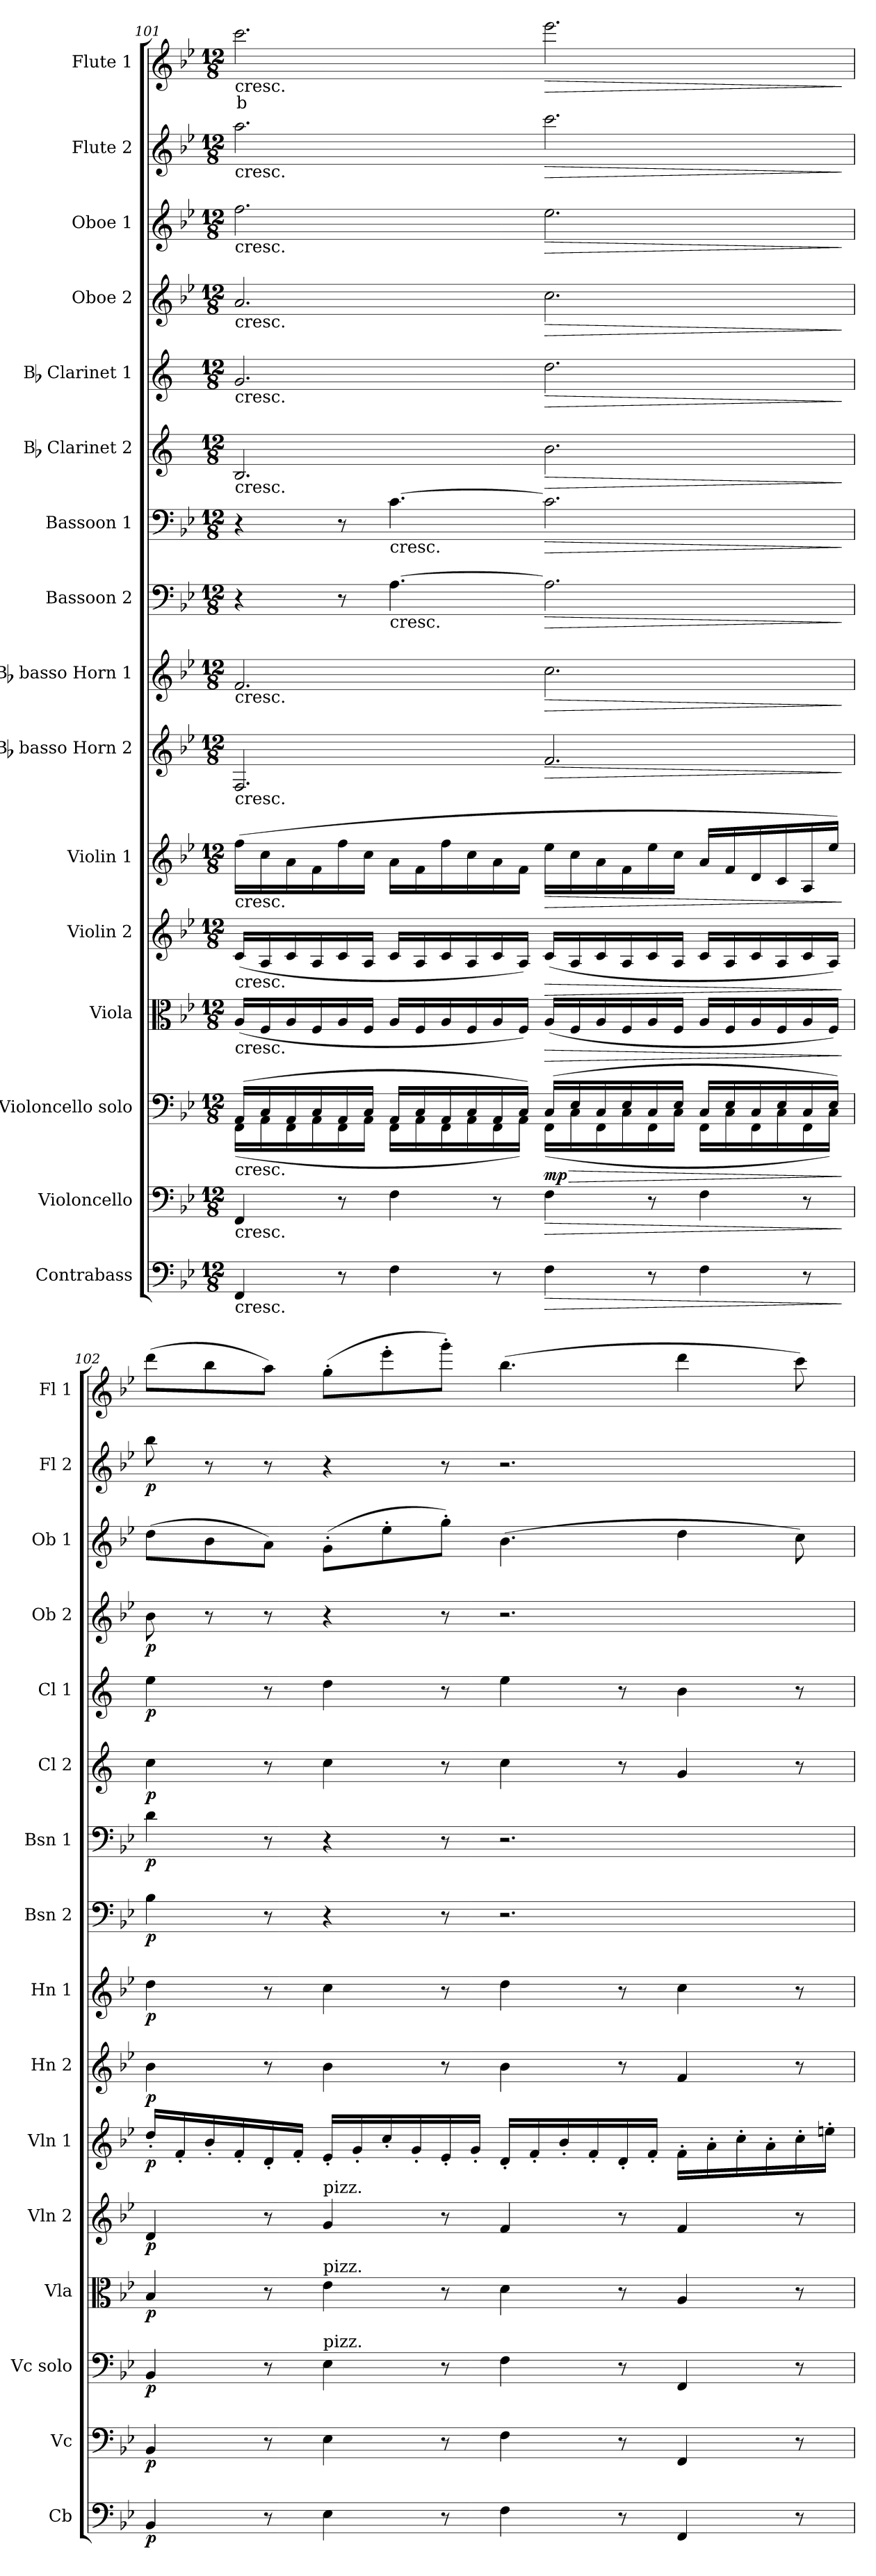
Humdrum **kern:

**kern	**dynam	**kern	**dynam	**kern	**dynam	**kern	**dynam	**kern	**dynam	**kern	**dynam	**kern	**dynam	**kern	**dynam	**kern	**dynam	**kern	**dynam	**kern	**dynam	**kern	**dynam	**kern	**dynam	**kern	**dynam	**kern	**dynam	**kern	**text	**dynam
*part16	*part16	*part15	*part15	*part14	*part14	*part13	*part13	*part12	*part12	*part11	*part11	*part10	*part10	*part9	*part9	*part8	*part8	*part7	*part7	*part6	*part6	*part5	*part5	*part4	*part4	*part3	*part3	*part2	*part2	*part1	*part1	*part1
*staff16	*staff16	*staff15	*staff15	*staff14	*staff14	*staff13	*staff13	*staff12	*staff12	*staff11	*staff11	*staff10	*staff10	*staff9	*staff9	*staff8	*staff8	*staff7	*staff7	*staff6	*staff6	*staff5	*staff5	*staff4	*staff4	*staff3	*staff3	*staff2	*staff2	*staff1	*staff1	*staff1
*I"Contrabass	*	*I"Violoncello	*	*I"Violoncello solo	*	*I"Viola	*	*I"Violin 2	*	*I"Violin 1	*	*I"Bb basso Horn 2	*	*I"Bb basso Horn 1	*	*I"Bassoon 2	*	*I"Bassoon 1	*	*I"Bb Clarinet 2	*	*I"Bb Clarinet 1	*	*I"Oboe 2	*	*I"Oboe 1	*	*I"Flute 2	*	*I"Flute 1	*	*
*I'Cb	*	*I'Vc	*	*I'Vc solo	*	*I'Vla	*	*I'Vln 2	*	*I'Vln 1	*	*I'Hn 2	*	*I'Hn 1	*	*I'Bsn 2	*	*I'Bsn 1	*	*I'Cl 2	*	*I'Cl 1	*	*I'Ob 2	*	*I'Ob 1	*	*I'Fl 2	*	*I'Fl 1	*	*
*clefF4	*	*clefF4	*	*clefF4	*	*clefC3	*	*clefG2	*	*clefG2	*	*clefG2	*	*clefG2	*	*clefF4	*	*clefF4	*	*clefG2	*	*clefG2	*	*clefG2	*	*clefG2	*	*clefG2	*	*clefG2	*	*
*ITrd7c12	*	*	*	*	*	*	*	*	*	*	*	*ITrd8c14	*	*ITrd8c14	*	*	*	*	*	*ITrd1c2	*	*ITrd1c2	*	*	*	*	*	*	*	*	*	*
*k[b-e-]	*	*k[b-e-]	*	*k[b-e-]	*	*k[b-e-]	*	*k[b-e-]	*	*k[b-e-]	*	*k[b-e-]	*	*k[b-e-]	*	*k[b-e-]	*	*k[b-e-]	*	*k[b-e-]	*	*k[b-e-]	*	*k[b-e-]	*	*k[b-e-]	*	*k[b-e-]	*	*k[b-e-]	*	*
*M12/8	*	*M12/8	*	*M12/8	*	*M12/8	*	*M12/8	*	*M12/8	*	*M12/8	*	*M12/8	*	*M12/8	*	*M12/8	*	*M12/8	*	*M12/8	*	*M12/8	*	*M12/8	*	*M12/8	*	*M12/8	*	*
=101	=101	=101	=101	=101	=101	=101	=101	=101	=101	=101	=101	=101	=101	=101	=101	=101	=101	=101	=101	=101	=101	=101	=101	=101	=101	=101	=101	=101	=101	=101	=101	=101
*	*	*	*	*^	*	*	*	*	*	*	*	*	*	*	*	*	*	*	*	*	*	*	*	*	*	*	*	*	*	*	*	*
!	!	!	!	!	!	!	!	!	!	!	!	!	!	!	!	!	!	!	!	!	!	!	!	!	!	!	!	!	!	!	!LO:TX:b:t=cresc.	!	!
!	!	!	!	!	!	!	!	!	!	!	!	!	!	!	!	!	!	!	!	!	!	!	!	!	!	!	!	!	!LO:TX:b:t=cresc.	!	!	!	!
!	!	!	!	!	!	!	!	!	!	!	!	!	!	!	!	!	!	!	!	!	!	!	!	!	!	!	!LO:TX:b:t=cresc.	!	!	!	!	!	!
!	!	!	!	!	!	!	!	!	!	!	!	!	!	!	!	!	!	!	!	!	!	!	!	!	!LO:TX:b:t=cresc.	!	!	!	!	!	!	!	!
!	!	!	!	!	!	!	!	!	!	!	!	!	!	!	!	!	!	!	!	!	!	!	!LO:TX:b:t=cresc.	!	!	!	!	!	!	!	!	!	!
!	!	!	!	!	!	!	!	!	!	!	!	!	!	!	!	!	!	!	!	!	!LO:TX:b:t=cresc.	!	!	!	!	!	!	!	!	!	!	!	!
!	!	!	!	!	!	!	!	!	!	!	!	!	!	!	!LO:TX:b:t=cresc.	!	!	!	!	!	!	!	!	!	!	!	!	!	!	!	!	!	!
!	!	!	!	!	!	!	!	!	!	!	!	!	!LO:TX:b:t=cresc.	!	!	!	!	!	!	!	!	!	!	!	!	!	!	!	!	!	!	!	!
!	!	!	!	!	!	!	!	!	!	!	!LO:TX:b:t=cresc.	!	!	!	!	!	!	!	!	!	!	!	!	!	!	!	!	!	!	!	!	!	!
!	!	!	!	!	!	!	!	!	!LO:TX:b:t=cresc.	!	!	!	!	!	!	!	!	!	!	!	!	!	!	!	!	!	!	!	!	!	!	!	!
!	!	!	!	!	!	!	!LO:TX:b:t=cresc.	!	!	!	!	!	!	!	!	!	!	!	!	!	!	!	!	!	!	!	!	!	!	!	!	!	!
!	!	!	!	!LO:TX:b:t=cresc.	!	!	!	!	!	!	!	!	!	!	!	!	!	!	!	!	!	!	!	!	!	!	!	!	!	!	!	!	!
!	!	!LO:TX:b:t=cresc.	!	!	!	!	!	!	!	!	!	!	!	!	!	!	!	!	!	!	!	!	!	!	!	!	!	!	!	!	!	!	!
!LO:TX:b:t=cresc.	!	!	!	!	!	!	!	!	!	!	!	!	!	!	!	!	!	!	!	!	!	!	!	!	!	!	!	!	!	!	!	!	!
!	!	!	!	!	!	!	!	!	!	!	!	!	!	!	!	!	!	!	!	!	!	!	!	!	!	!	!	!	!	!	!	!LO:LY:b:color=#FF0000	!
4FFF/	.	4FF/	.	(16AA/LL	(16FF\LL	.	(16A/LL	.	(16c/LL	.	(16ff\LL	.	2.FF/	.	2.F/	.	4r	.	4r	.	2.A/	.	2.f/	.	2.a/	.	2.ff\	.	2.aa\	.	2.ccc\	b	.
.	.	.	.	16C/	16AA\	.	16F/	.	16A/	.	16cc\	.	.	.	.	.	.	.	.	.	.	.	.	.	.	.	.	.	.	.	.	.	.
.	.	.	.	16AA/	16FF\	.	16A/	.	16c/	.	16a\	.	.	.	.	.	.	.	.	.	.	.	.	.	.	.	.	.	.	.	.	.	.
.	.	.	.	16C/	16AA\	.	16F/	.	16A/	.	16f\	.	.	.	.	.	.	.	.	.	.	.	.	.	.	.	.	.	.	.	.	.	.
8r	.	8r	.	16AA/	16FF\	.	16A/	.	16c/	.	16ff\	.	.	.	.	.	8r	.	8r	.	.	.	.	.	.	.	.	.	.	.	.	.	.
.	.	.	.	16C/JJ	16AA\JJ	.	16F/JJ	.	16A/JJ	.	16cc\JJ	.	.	.	.	.	.	.	.	.	.	.	.	.	.	.	.	.	.	.	.	.	.
!	!	!	!	!	!	!	!	!	!	!	!	!	!	!	!	!	!	!	!LO:TX:b:t=cresc.	!	!	!	!	!	!	!	!	!	!	!	!	!	!
!	!	!	!	!	!	!	!	!	!	!	!	!	!	!	!	!	!LO:TX:b:t=cresc.	!	!	!	!	!	!	!	!	!	!	!	!	!	!	!	!
4FF\	.	4F\	.	16AA/LL	16FF\LL	.	16A/LL	.	16c/LL	.	16a\LL	.	.	.	.	.	[4.A\	.	[4.c\	.	.	.	.	.	.	.	.	.	.	.	.	.	.
.	.	.	.	16C/	16AA\	.	16F/	.	16A/	.	16f\	.	.	.	.	.	.	.	.	.	.	.	.	.	.	.	.	.	.	.	.	.	.
.	.	.	.	16AA/	16FF\	.	16A/	.	16c/	.	16ff\	.	.	.	.	.	.	.	.	.	.	.	.	.	.	.	.	.	.	.	.	.	.
.	.	.	.	16C/	16AA\	.	16F/	.	16A/	.	16cc\	.	.	.	.	.	.	.	.	.	.	.	.	.	.	.	.	.	.	.	.	.	.
8r	.	8r	.	16AA/	16FF\	.	16A/	.	16c/	.	16a\	.	.	.	.	.	.	.	.	.	.	.	.	.	.	.	.	.	.	.	.	.	.
.	.	.	.	16C/JJ)	16AA\JJ)	.	16F/JJ)	.	16A/JJ)	.	16f\JJ	.	.	.	.	.	.	.	.	.	.	.	.	.	.	.	.	.	.	.	.	.	.
!	!LO:HP:b	!	!LO:HP:b	!	!	!LO:HP:b	!	!LO:HP:b	!	!LO:HP:b	!	!LO:HP:b	!	!LO:HP:b	!	!LO:HP:b	!	!LO:HP:b	!	!LO:HP:b	!	!LO:HP:b	!	!LO:HP:b	!	!LO:HP:b	!	!LO:HP:b	!	!LO:HP:b	!	!	!LO:HP:b
!	!	!	!	!	!	!LO:DY:n=1:b	!	!	!	!	!	!	!	!	!	!	!	!	!	!	!	!	!	!	!	!	!	!	!	!	!	!	!
4FF\	>	4F\	>	(16C/LL	(16FF\LL	> mp	(16A/LL	>	(16c/LL	>	16ee-\LL	>	2.F/	>	2.c\	>	2.A\]	>	2.c\]	>	2.a\	>	2.cc\	>	2.cc\	>	2.ee-\	>	2.ccc\	>	2.eee-\	.	>
.	.	.	.	16E-/	16C\	.	16F/	.	16A/	.	16cc\	.	.	.	.	.	.	.	.	.	.	.	.	.	.	.	.	.	.	.	.	.	.
.	.	.	.	16C/	16FF\	.	16A/	.	16c/	.	16a\	.	.	.	.	.	.	.	.	.	.	.	.	.	.	.	.	.	.	.	.	.	.
.	.	.	.	16E-/	16C\	.	16F/	.	16A/	.	16f\	.	.	.	.	.	.	.	.	.	.	.	.	.	.	.	.	.	.	.	.	.	.
8r	.	8r	.	16C/	16FF\	.	16A/	.	16c/	.	16ee-\	.	.	.	.	.	.	.	.	.	.	.	.	.	.	.	.	.	.	.	.	.	.
.	.	.	.	16E-/JJ	16C\JJ	.	16F/JJ	.	16A/JJ	.	16cc\JJ	.	.	.	.	.	.	.	.	.	.	.	.	.	.	.	.	.	.	.	.	.	.
4FF\	.	4F\	.	16C/LL	16FF\LL	.	16A/LL	.	16c/LL	.	16a/LL	.	.	.	.	.	.	.	.	.	.	.	.	.	.	.	.	.	.	.	.	.	.
.	.	.	.	16E-/	16C\	.	16F/	.	16A/	.	16f/	.	.	.	.	.	.	.	.	.	.	.	.	.	.	.	.	.	.	.	.	.	.
.	.	.	.	16C/	16FF\	.	16A/	.	16c/	.	16d/	.	.	.	.	.	.	.	.	.	.	.	.	.	.	.	.	.	.	.	.	.	.
.	.	.	.	16E-/	16C\	.	16F/	.	16A/	.	16c/	.	.	.	.	.	.	.	.	.	.	.	.	.	.	.	.	.	.	.	.	.	.
8r	.	8r	.	16C/	16FF\	.	16A/	.	16c/	.	16A/	.	.	.	.	.	.	.	.	.	.	.	.	.	.	.	.	.	.	.	.	.	.
.	.	.	.	16E-/JJ)	16C\JJ)	.	16F/JJ)	.	16A/JJ)	.	16ee-/JJ)	.	.	.	.	.	.	.	.	.	.	.	.	.	.	.	.	.	.	.	.	.	.
*	*	*	*	*v	*v	*	*	*	*	*	*	*	*	*	*	*	*	*	*	*	*	*	*	*	*	*	*	*	*	*	*	*	*
.	]	.	]	.	]	.	]	.	]	.	]	.	]	.	]	.	]	.	]	.	]	.	]	.	]	.	]	.	]	.	.	]
!!LO:PB:g=z
=102	=102	=102	=102	=102	=102	=102	=102	=102	=102	=102	=102	=102	=102	=102	=102	=102	=102	=102	=102	=102	=102	=102	=102	=102	=102	=102	=102	=102	=102	=102	=102	=102
!	!LO:DY:b	!	!LO:DY:b	!	!LO:DY:b	!	!LO:DY:b	!	!LO:DY:b	!	!LO:DY:b	!	!LO:DY:b	!	!LO:DY:b	!	!LO:DY:b	!	!LO:DY:b	!	!LO:DY:b	!	!LO:DY:b	!	!LO:DY:b	!	!LO:DY:b	!	!	!	!	!
!	!	!	!	!	!	!	!	!	!	!	!	!	!	!	!	!	!	!	!	!	!	!	!	!	!	!	!LO:DY:n=1:b	!	!LO:DY:b	!	!	!LO:DY:b
!	!	!	!	!	!	!	!	!	!	!	!	!	!	!	!	!	!	!	!	!	!	!	!	!	!	!	!	!	!	!	!	!LO:DY:n=1:b
4BBB-/	p	4BB-/	p	4BB-/	p	4B-/	p	4d/	p	16dd'/LL	p	4B-\	p	4d\	p	4B-\	p	4d\	p	4b-\	p	4dd\	p	8b-\	p	(8dd\L	p other-dynamics	8bb-\	p	(8ddd\L	.	p other-dynamics
.	.	.	.	.	.	.	.	.	.	16f'/	.	.	.	.	.	.	.	.	.	.	.	.	.	.	.	.	.	.	.	.	.	.
.	.	.	.	.	.	.	.	.	.	16b-'/	.	.	.	.	.	.	.	.	.	.	.	.	.	8r	.	8b-\	.	8r	.	8bb-\	.	.
.	.	.	.	.	.	.	.	.	.	16f'/	.	.	.	.	.	.	.	.	.	.	.	.	.	.	.	.	.	.	.	.	.	.
8r	.	8r	.	8r	.	8r	.	8r	.	16d'/	.	8r	.	8r	.	8r	.	8r	.	8r	.	8r	.	8r	.	8a\J)	.	8r	.	8aa\J)	.	.
.	.	.	.	.	.	.	.	.	.	16f'/JJ	.	.	.	.	.	.	.	.	.	.	.	.	.	.	.	.	.	.	.	.	.	.
!	!	!	!	!	!	!	!	!LO:TX:a:t=pizz.	!	!	!	!	!	!	!	!	!	!	!	!	!	!	!	!	!	!	!	!	!	!	!	!
!	!	!	!	!	!	!LO:TX:a:t=pizz.	!	!	!	!	!	!	!	!	!	!	!	!	!	!	!	!	!	!	!	!	!	!	!	!	!	!
!	!	!	!	!LO:TX:a:t=pizz.	!	!	!	!	!	!	!	!	!	!	!	!	!	!	!	!	!	!	!	!	!	!	!	!	!	!	!	!
4EE-\	.	4E-\	.	4E-\	.	4e-\	.	4g/	.	16e-'/LL	.	4B-\	.	4c\	.	4r	.	4r	.	4b-\	.	4cc\	.	4r	.	(8g'\L	.	4r	.	(8gg'\L	.	.
.	.	.	.	.	.	.	.	.	.	16g'/	.	.	.	.	.	.	.	.	.	.	.	.	.	.	.	.	.	.	.	.	.	.
.	.	.	.	.	.	.	.	.	.	16cc'/	.	.	.	.	.	.	.	.	.	.	.	.	.	.	.	8ee-'\	.	.	.	8eee-'\	.	.
.	.	.	.	.	.	.	.	.	.	16g'/	.	.	.	.	.	.	.	.	.	.	.	.	.	.	.	.	.	.	.	.	.	.
8r	.	8r	.	8r	.	8r	.	8r	.	16e-'/	.	8r	.	8r	.	8r	.	8r	.	8r	.	8r	.	8r	.	8gg'\J)	.	8r	.	8ggg'\J)	.	.
.	.	.	.	.	.	.	.	.	.	16g'/JJ	.	.	.	.	.	.	.	.	.	.	.	.	.	.	.	.	.	.	.	.	.	.
4FF\	.	4F\	.	4F\	.	4d\	.	4f/	.	16d'/LL	.	4B-\	.	4d\	.	2.r	.	2.r	.	4b-\	.	4dd\	.	2.r	.	(4.b-\	.	2.r	.	(4.bb-\	.	.
.	.	.	.	.	.	.	.	.	.	16f'/	.	.	.	.	.	.	.	.	.	.	.	.	.	.	.	.	.	.	.	.	.	.
.	.	.	.	.	.	.	.	.	.	16b-'/	.	.	.	.	.	.	.	.	.	.	.	.	.	.	.	.	.	.	.	.	.	.
.	.	.	.	.	.	.	.	.	.	16f'/	.	.	.	.	.	.	.	.	.	.	.	.	.	.	.	.	.	.	.	.	.	.
8r	.	8r	.	8r	.	8r	.	8r	.	16d'/	.	8r	.	8r	.	.	.	.	.	8r	.	8r	.	.	.	.	.	.	.	.	.	.
.	.	.	.	.	.	.	.	.	.	16f'/JJ	.	.	.	.	.	.	.	.	.	.	.	.	.	.	.	.	.	.	.	.	.	.
4FFF/	.	4FF/	.	4FF/	.	4A/	.	4f/	.	16f'\LL	.	4F/	.	4c\	.	.	.	.	.	4f/	.	4a\	.	.	.	4dd\	.	.	.	4ddd\	.	.
.	.	.	.	.	.	.	.	.	.	16a'\	.	.	.	.	.	.	.	.	.	.	.	.	.	.	.	.	.	.	.	.	.	.
.	.	.	.	.	.	.	.	.	.	16cc'\	.	.	.	.	.	.	.	.	.	.	.	.	.	.	.	.	.	.	.	.	.	.
.	.	.	.	.	.	.	.	.	.	16a'\	.	.	.	.	.	.	.	.	.	.	.	.	.	.	.	.	.	.	.	.	.	.
8r	.	8r	.	8r	.	8r	.	8r	.	16cc'\	.	8r	.	8r	.	.	.	.	.	8r	.	8r	.	.	.	8cc\)	.	.	.	8ccc\)	.	.
.	.	.	.	.	.	.	.	.	.	16een'\JJ	.	.	.	.	.	.	.	.	.	.	.	.	.	.	.	.	.	.	.	.	.	.
=	=	=	=	=	=	=	=	=	=	=	=	=	=	=	=	=	=	=	=	=	=	=	=	=	=	=	=	=	=	=	=	=
*-	*-	*-	*-	*-	*-	*-	*-	*-	*-	*-	*-	*-	*-	*-	*-	*-	*-	*-	*-	*-	*-	*-	*-	*-	*-	*-	*-	*-	*-	*-	*-	*-
